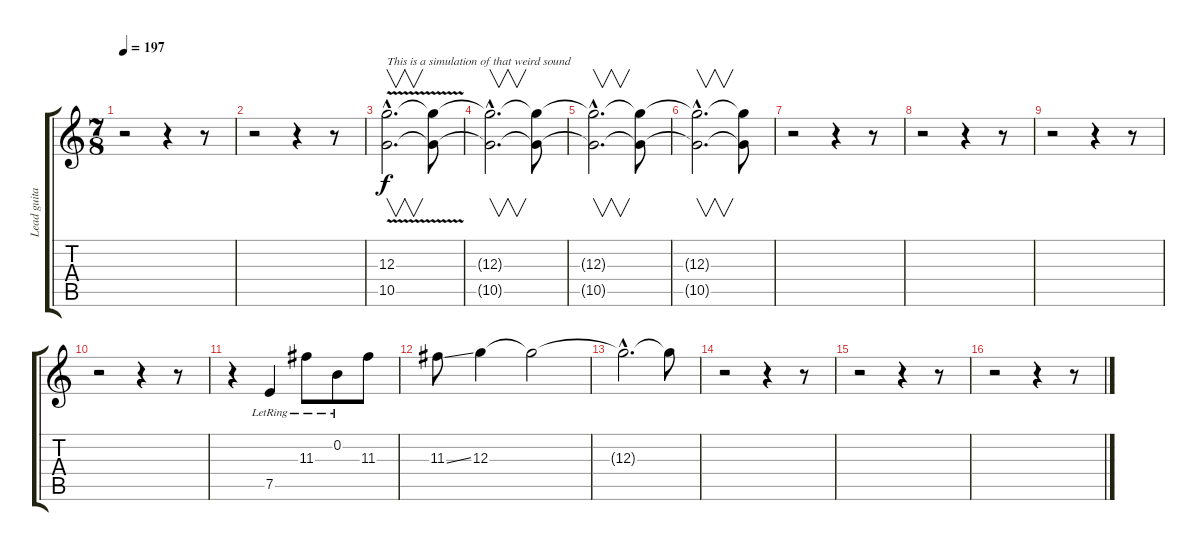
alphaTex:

\track ("Lead guitar" "Lead guita") {instrument overdrivenguitar}
\staff {score tabs}
\tuning (E4 B3 G3 D3 A2 E2) {hide}
\ts (7 8)
\tempo 197
\clef g2
\ks c
r.2{dy f} r.4 r.8 |
r.2 r.4 r.8 |
(12.3{v hac} 10.5{hac}).2{v d txt "This is a simulation of that weird sound" volume 10 instrument overdrivenguitar} (12.3{t} 10.5{t}).8 |
(12.3{hac t} 10.5{hac t}).2{v d} (12.3{t} 10.5{t}).8 |
(12.3{hac t} 10.5{hac t}).2{v d volume 9} (12.3{t} 10.5{t}).8 |
(12.3{hac t} 10.5{hac t}).2{v d volume 6} (12.3{t} 10.5{t}).8 |
r.2 r.4 r.8 |
r.2 r.4 r.8 |
r.2 r.4 r.8 |
r.2 r.4 r.8 |
r.4{volume 16 instrument electricguitarjazz} 7.5{lr}.4 11.3{lr}.8 0.2{lr}.8 11.3.8 |
11.3{ss}.8{instrument electricguitarjazz} 12.3.4 12.3{t}.2 |
12.3{hac t}.2{d instrument electricguitarjazz} 12.3{t}.8 |
r.2 r.4 r.8 |
r.2 r.4 r.8 |
r.2 r.4 r.8
